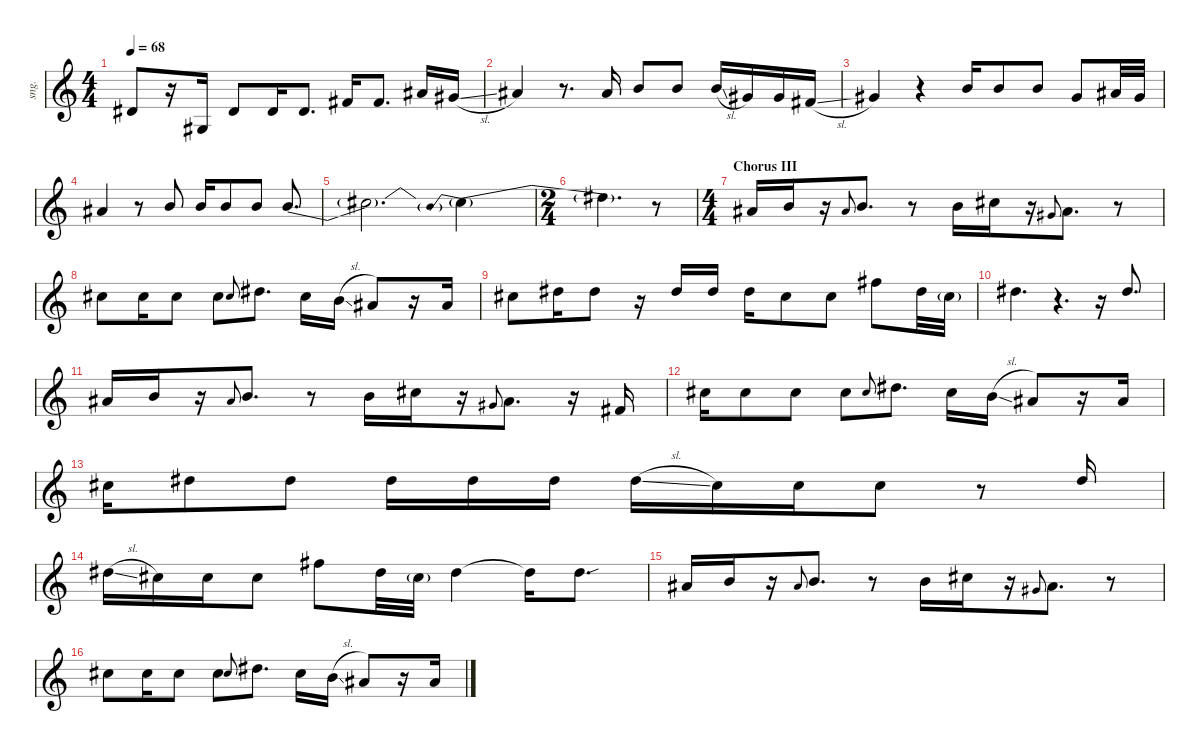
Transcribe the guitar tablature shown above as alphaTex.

\defaultSystemsLayout 4
\hideDynamics
\bracketExtendMode nobrackets
\otherSystemsTrackNameOrientation horizontal
\track ("Vocals" "sng.") {instrument voiceoohs}
\staff {score}
\tuning (Eb4 Bb3 Gb3 Db3 Ab2 Eb2)
\ts (4 4)
\tempo 68
\clef g2
\ks c
7.5{t acc #}.8{ot 8vb dy mf beam Up} r.16{beam Up} 0.5{acc #}.16{ot 8vb beam Up} 7.5{acc #}.8{ot 8vb beam Up} 7.5{acc #}.16{ot 8vb beam Up} 7.5{acc #}.8{d ot 8vb beam Up} 5.4{acc #}.16{ot 8vb beam Up} 5.4{acc #}.8{d ot 8vb beam Up} 9.4{acc #}.16{ot 8vb beam Up} 7.4{sl acc #}.16{ot 8vb beam Up} |
9.4{acc #}.4{ot 8vb beam Up} r.8{d beam Up} 9.4{acc #}.16{ot 8vb beam Up} 10.4.8{ot 8vb beam Up} 10.4.8{ot 8vb beam Up} 10.4{sl}.16{ot 8vb beam Up} 7.4{acc #}.16{ot 8vb beam Up} 7.4{acc #}.16{ot 8vb beam Up} 5.4{sl acc #}.16{ot 8vb beam Up} |
7.4{acc #}.4{ot 8vb beam Up} r.4{beam Up} 10.4.16{ot 8vb beam Up} 10.4.8{ot 8vb beam Up} 10.4.8{ot 8vb beam Up} 7.4{acc #}.8{ot 8vb beam Up} 9.4{acc #}.32{ot 8vb beam Up} 7.4{acc #}.32{ot 8vb beam Up} |
9.4{acc #}.4{ot 8vb beam Up} r.8{beam Up} 10.4.8{ot 8vb beam Up} 10.4.16{ot 8vb beam Up} 10.4.8{ot 8vb beam Up} 10.4.8{ot 8vb beam Up} 10.4{be (bend 3.5999999999999996 0 8.4 4)}.8{d ot 8vb beam Up} |
10.4{t}.2{d ot 8vb beam Down} 10.4{be (prebendbend 0 4 15 8) t}.4{ot 8vb beam Down} |
\ts (2 4)
\beaming (8 2 2)
10.4{t}.4{d ot 8vb beam Down} r.8{beam Up} |
\ts (4 4)
\beaming (8 2 2 2 2)
\section ("" "Chorus III")
9.4{acc #}.16{ot 8vb beam Up} 10.4.16{ot 8vb beam Up} r.16{beam Up} 9.4{acc #}.8{ot 8vb gr onbeat beam Up} 10.4.8{d ot 8vb beam Up} r.8{beam Up} 10.4.16{ot 8vb beam Down} 12.4{acc #}.16{ot 8vb beam Down} r.16{beam Down} 7.4{acc #}.8{ot 8vb gr onbeat beam Up} 9.4{acc #}.8{d ot 8vb beam Down} r.8{beam Up} |
7.3{acc #}.8{ot 8vb beam Down} 7.3{acc #}.16{ot 8vb beam Down} 7.3{acc #}.8{ot 8vb beam Down} 7.3{acc #}.8{ot 8vb beam Down} 7.3{acc #}.8{ot 8vb gr onbeat beam Up} 9.3{acc #}.8{d ot 8vb beam Down} 7.3{acc #}.16{ot 8vb beam Down} 10.4{sl}.16{ot 8vb beam Down} 9.4{acc #}.8{ot 8vb beam Up} r.16{beam Up} 9.4{acc #}.16{ot 8vb beam Up} |
7.3{acc #}.8{ot 8vb beam Down} 9.3{acc #}.16{ot 8vb beam Down} 9.3{acc #}.8{ot 8vb beam Down} r.16{beam Up} 9.3{acc #}.16{ot 8vb beam Down} 9.3{acc #}.16{ot 8vb beam Down} 9.3{acc #}.16{ot 8vb beam Down} 7.3{acc #}.8{ot 8vb beam Down} 7.3{acc #}.8{ot 8vb beam Down} 12.3{acc #}.8{ot 8vb beam Down} 9.3{acc #}.32{ot 8vb beam Down} 7.3{g acc #}.32{ot 8vb beam Down} |
9.3{acc #}.4{d ot 8vb beam Down} r.4{d beam Up} r.16{beam Up} 9.3{acc #}.8{d ot 8vb beam Down} |
9.4{acc #}.16{ot 8vb beam Up} 10.4.16{ot 8vb beam Up} r.16{beam Up} 9.4{acc #}.8{ot 8vb gr onbeat beam Up} 10.4.8{d ot 8vb beam Up} r.8{beam Up} 10.4.16{ot 8vb beam Down} 12.4{acc #}.16{ot 8vb beam Down} r.16{beam Down} 7.4{acc #}.8{ot 8vb gr onbeat beam Up} 9.4{acc #}.8{d ot 8vb beam Down} r.16{beam Up} 0.3{acc #}.16{ot 8vb beam Up} |
7.3{acc #}.16{ot 8vb beam Down} 7.3{acc #}.8{ot 8vb beam Down} 7.3{acc #}.8{ot 8vb beam Down} 7.3{acc #}.8{ot 8vb beam Down} 7.3{acc #}.8{ot 8vb gr onbeat beam Up} 9.3{acc #}.8{d ot 8vb beam Down} 7.3{acc #}.16{ot 8vb beam Down} 10.4{sl}.16{ot 8vb beam Down} 9.4{acc #}.8{ot 8vb beam Up} r.16{beam Up} 9.4{acc #}.16{ot 8vb beam Up} |
7.3{acc #}.16{ot 8vb beam Down} 9.3{acc #}.8{ot 8vb beam Down} 9.3{acc #}.8{ot 8vb beam Down} 9.3{acc #}.16{ot 8vb beam Down} 9.3{acc #}.16{ot 8vb beam Down} 9.3{acc #}.16{ot 8vb beam Down} 9.3{sl acc #}.16{ot 8vb beam Down} 7.3{acc #}.16{ot 8vb beam Down} 7.3{acc #}.16{ot 8vb beam Down} 7.3{acc #}.8{ot 8vb beam Down} r.8{beam Up} 9.3{acc #}.16{ot 8vb beam Down} |
9.3{sl acc #}.16{ot 8vb beam Down} 7.3{acc #}.16{ot 8vb beam Down} 7.3{acc #}.16{ot 8vb beam Down} 7.3{acc #}.8{ot 8vb beam Down} 12.3{acc #}.8{ot 8vb beam Down} 9.3{acc #}.32{ot 8vb beam Down} 7.3{g acc #}.32{ot 8vb beam Down} 9.3{acc #}.4{ot 8vb beam Down} 9.3{t acc #}.16{ot 8vb beam Down} 9.3{sou acc #}.8{d ot 8vb beam Down} |
9.4{acc #}.16{ot 8vb beam Up} 10.4.16{ot 8vb beam Up} r.16{beam Up} 9.4{acc #}.8{ot 8vb gr onbeat beam Up} 10.4.8{d ot 8vb beam Up} r.8{beam Up} 10.4.16{ot 8vb beam Down} 12.4{acc #}.16{ot 8vb beam Down} r.16{beam Down} 7.4{acc #}.8{ot 8vb gr onbeat beam Up} 9.4{acc #}.8{d ot 8vb beam Down} r.8{beam Up} |
7.3{acc #}.8{ot 8vb beam Down} 7.3{acc #}.16{ot 8vb beam Down} 7.3{acc #}.8{ot 8vb beam Down} 7.3{acc #}.8{ot 8vb beam Down} 7.3{acc #}.8{ot 8vb gr onbeat beam Up} 9.3{acc #}.8{d ot 8vb beam Down} 7.3{acc #}.16{ot 8vb beam Down} 10.4{sl}.16{ot 8vb beam Down} 9.4{acc #}.8{ot 8vb beam Up} r.16{beam Up} 9.4{acc #}.16{ot 8vb beam Up}
